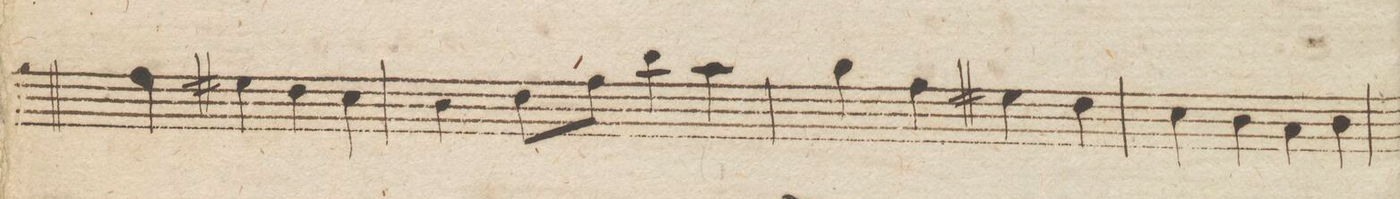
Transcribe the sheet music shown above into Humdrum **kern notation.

**kern	**dynam
*I"Viola.	*
*clefC3	*
*k[]	*
*met(c|)	*
*M2/2	*
4g\	.
4f#X\	.
4e\	.
4d\	.
=60	=60
4c\	.
8e\L	.
8g\J	.
4cc\	.
4b\	.
=61	=61
4a\	.
4g\	.
4f#X\	.
4e\	.
=62	=62
4d\	.
4c\	.
4B\	.
4c\	.
=63	=63
*-	*-
